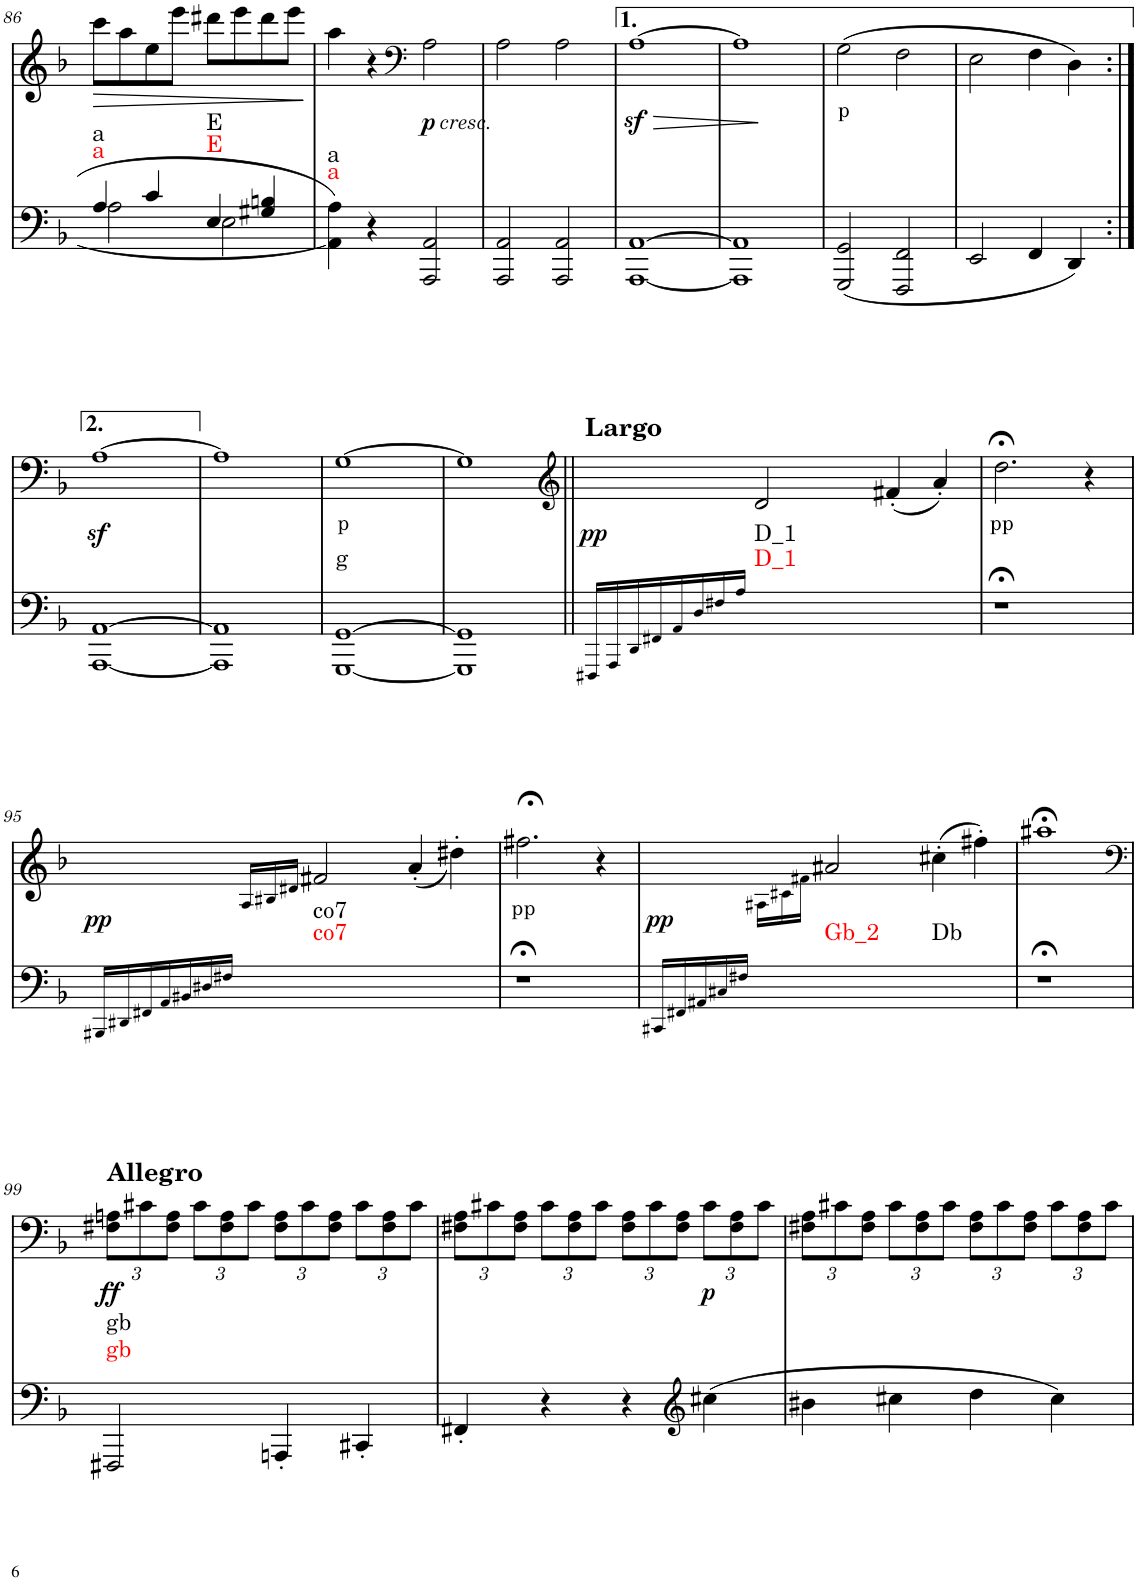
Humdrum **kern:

**kern	**harte	**kern	**text	**dynam
*part2	*part2	*part1	*part1	*part1
*staff2	*	*staff1	*staff1	*staff1
*I"piano	*	*I"piano	*	*
*I'Pno	*	*I'Pno	*	*
!!LO:PB:g=z
*clefF4	*	*clefG2	*	*
*k[b-]	*	*k[b-]	*	*
*d:	*	*d:	*	*
*M4/4	*	*M4/4	*	*
=86	=86	=86	=86	=86
*^	*	*	*	*
!	!	!LO:H:n=1:kt=a	!	!LO:LY:b	!LO:HP:b
!	!	!LO:H:n=2:kt=a	!	!	!
4A/	2A\	N N	8ccc\L	>	>
.	.	.	8aa\	.	.
4c/	.	.	8ee\	.	.
.	.	.	8eee\J	.	.
!	!	!LO:H:n=1:kt=E	!	!	!
!	!	!LO:H:n=2:kt=E	!	!	!
4E/	2E\	N N	8ddd#X\L	.	.
.	.	.	8eee\	.	.
4G#X/ 4Bn/	.	.	8ddd#\	.	.
.	.	.	8eee\J	.	.
*v	*v	*	*	*	*
.	.	.	.	]
=87	=87	=87	=87	=87
!	!LO:H:n=1:kt=a	!	!	!
!	!LO:H:n=2:kt=a	!	!	!
4AA\] 4A\	N N	4aa\	.	.
4r	.	4r	.	.
*	*	*clefF4	*	*
!	!	!LO:TX:b:i:t=cresc.	!	!
!	!	!	!LO:LY:b	!LO:DY:b
2AAA/ 2AA/	.	2A\	p	p
=88	=88	=88	=88	=88
!	!	!	!LO:LY:b	!
2AAA/ 2AA/	.	2A\	<	.
2AAA/ 2AA/	.	2A\	.	.
=89	=89	=89	=89	=89
!	!	!	!LO:LY:b	!LO:HP:b
[1AAA [1AA	.	[1Az<	>	>
=90	=90	=90	=90	=90
1AAA] 1AA]	.	1A]	.	.
.	.	.	.	]
=91	=91	=91	=91	=91
!	!	!	!LO:LY:b	!
(2GGG/ 2GG/	.	(2G\	p	.
2FFF/ 2FF/	.	2F\	.	.
=92	=92	=92	=92	=92
2EE/	.	2E\	.	.
4FF/	.	4F\	.	.
4DD/)	.	4D\)	.	.
!!LO:LB:g=z
=92X1:|!	=92X1:|!	=92X1:|!	=92X1:|!	=92X1:|!
!	!	!	!LO:LY:b	!
[1AAA [1AA	.	[1Az<	>	.
=92X2	=92X2	=92X2	=92X2	=92X2
1AAA] 1AA]	.	1A]	.	.
=92X3	=92X3	=92X3	=92X3	=92X3
!	!LO:H:kt=g	!	!LO:LY:b	!
[1GGG [1GG	N	[1G	p	.
=92X4	=92X4	=92X4	=92X4	=92X4
1GGG] 1GG]	.	1G]	.	.
=93||	=93||	=93||	=93||	=93||
*	*	*clefG2	*	*
!	!	!LO:TX:a:B:t=Largo	!	!
!	!	!	!	!LO:DY:b
16FFF#X!/LL	.	4ryy	.	pp
16AAA!/	.	.	.	.
16DD!/	.	.	.	.
16FF#X!/	.	.	.	.
16AA!/	.	16ryy	.	.
16D!/	.	16ryy	.	.
16F#X!/	.	16ryy	.	.
16A!/JJ	.	16ryy	.	.
!	!LO:H:n=1:kt=D_1	!	!	!
!	!LO:H:n=2:kt=D_1	!	!	!
16ryy	N N	2d/	.	.
16ryy	.	.	.	.
16ryy	.	.	.	.
16ryy	.	.	.	.
4ryy	.	.	.	.
2ryy	.	(4f#X'/	.	.
.	.	4a'/)	.	.
=94	=94	=94	=94	=94
!	!	!	!LO:LY:b	!
1r;<	.	2.dd;<\	pp	.
.	.	4r	.	.
!!LO:LB:g=z
=95	=95	=95	=95	=95
!	!	!	!	!LO:DY:b
16BBB#X!/LL	.	4ryy	.	pp
16DD#X!/	.	.	.	.
16FF#X!/	.	.	.	.
16AA!/	.	.	.	.
16BB#X!/	.	16ryy	.	.
16D#X!/	.	16ryy	.	.
16F#X!/JJ	.	16ryy	.	.
16ryy	.	16A!/LL	.	.
16ryy	.	16B#X!/	.	.
16ryy	.	16d#X!/JJ	.	.
!	!LO:H:n=1:kt=co7	!	!	!
!	!LO:H:n=2:kt=co7	!	!	!
16ryy	N N	[4.f#X/	.	.
16ryy	.	.	.	.
4ryy	.	.	.	.
2ryy	.	8ryy	.	.
.	.	(<4a'/	.	.
.	.	4dd#X'\)	.	.
8ryy	.	.	.	.
=96	=96	=96	=96	=96
!	!	!	!LO:LY:b	!
1r;<	.	2.ff#X;<\	pp	.
.	.	8f#/]	.	.
.	.	4r	.	.
8ryy	.	.	.	.
=97	=97	=97	=97	=97
!	!	!	!	!LO:DY:b
16CC#X!/LL	.	4ryy	.	pp
16FF#X!/	.	.	.	.
16AA#X!/	.	.	.	.
16C#X!/	.	.	.	.
16F#X!/JJ	.	16ryy	.	.
16ryy	.	16A#X!\LL	.	.
16ryy	.	16c#X!\	.	.
16ryy	.	16f#X!\JJ	.	.
!	!LO:H:kt=Gb_2	!	!	!
16ryy	N	2a#X/	.	.
16ryy	.	.	.	.
8ryy	.	.	.	.
4ryy	.	.	.	.
!	!LO:H:kt=Db	!	!	!
2ryy	N	(4cc#X'\	.	.
.	.	4ff#X'\)	.	.
=98	=98	=98	=98	=98
1r;<	.	1aa#X;<	.	.
!!LO:LB:g=z
=99	=99	=99	=99	=99
*	*	*clefF4	*	*
*	*	*Xbrackettup	*	*
!	!	!LO:TX:a:B:t=Allegro	!	!
!	!LO:H:n=1:kt=gb	!	!LO:LY:b	!LO:DY:b
!	!LO:H:n=2:kt=gb	!	!	!
2FFF#X/	N N	12F#X\ 12An\L	ff	ff
.	.	12c#X\	.	.
.	.	12F#\ 12A\J	.	.
.	.	12c#\L	.	.
.	.	12F#\ 12A\	.	.
.	.	12c#\J	.	.
4AAAn'/	.	12F#\ 12A\L	.	.
.	.	12c#\	.	.
.	.	12F#\ 12A\J	.	.
4CC#X'/	.	12c#\L	.	.
.	.	12F#\ 12A\	.	.
.	.	12c#\J	.	.
=100	=100	=100	=100	=100
4FF#X'/	.	12F#X\ 12A\L	.	.
.	.	12c#X\	.	.
.	.	12F#\ 12A\J	.	.
4r	.	12c#\L	.	.
.	.	12F#\ 12A\	.	.
.	.	12c#\J	.	.
4r	.	12F#\ 12A\L	.	.
.	.	12c#\	.	.
.	.	12F#\ 12A\J	.	.
*clefG2	*	*	*	*
!	!	!	!LO:LY:b	!LO:DY:b
(4cc#X\	.	12c#\L	p	p
.	.	12F#\ 12A\	.	.
.	.	12c#\J	.	.
=101	=101	=101	=101	=101
4b#X\	.	12F#X\ 12A\L	.	.
.	.	12c#X\	.	.
.	.	12F#\ 12A\J	.	.
4cc#X\	.	12c#\L	.	.
.	.	12F#\ 12A\	.	.
.	.	12c#\J	.	.
4dd\	.	12F#\ 12A\L	.	.
.	.	12c#\	.	.
.	.	12F#\ 12A\J	.	.
4cc#\)	.	12c#\L	.	.
.	.	12F#\ 12A\	.	.
.	.	12c#\J	.	.
=	=	=	=	=
*-	*-	*-	*-	*-
